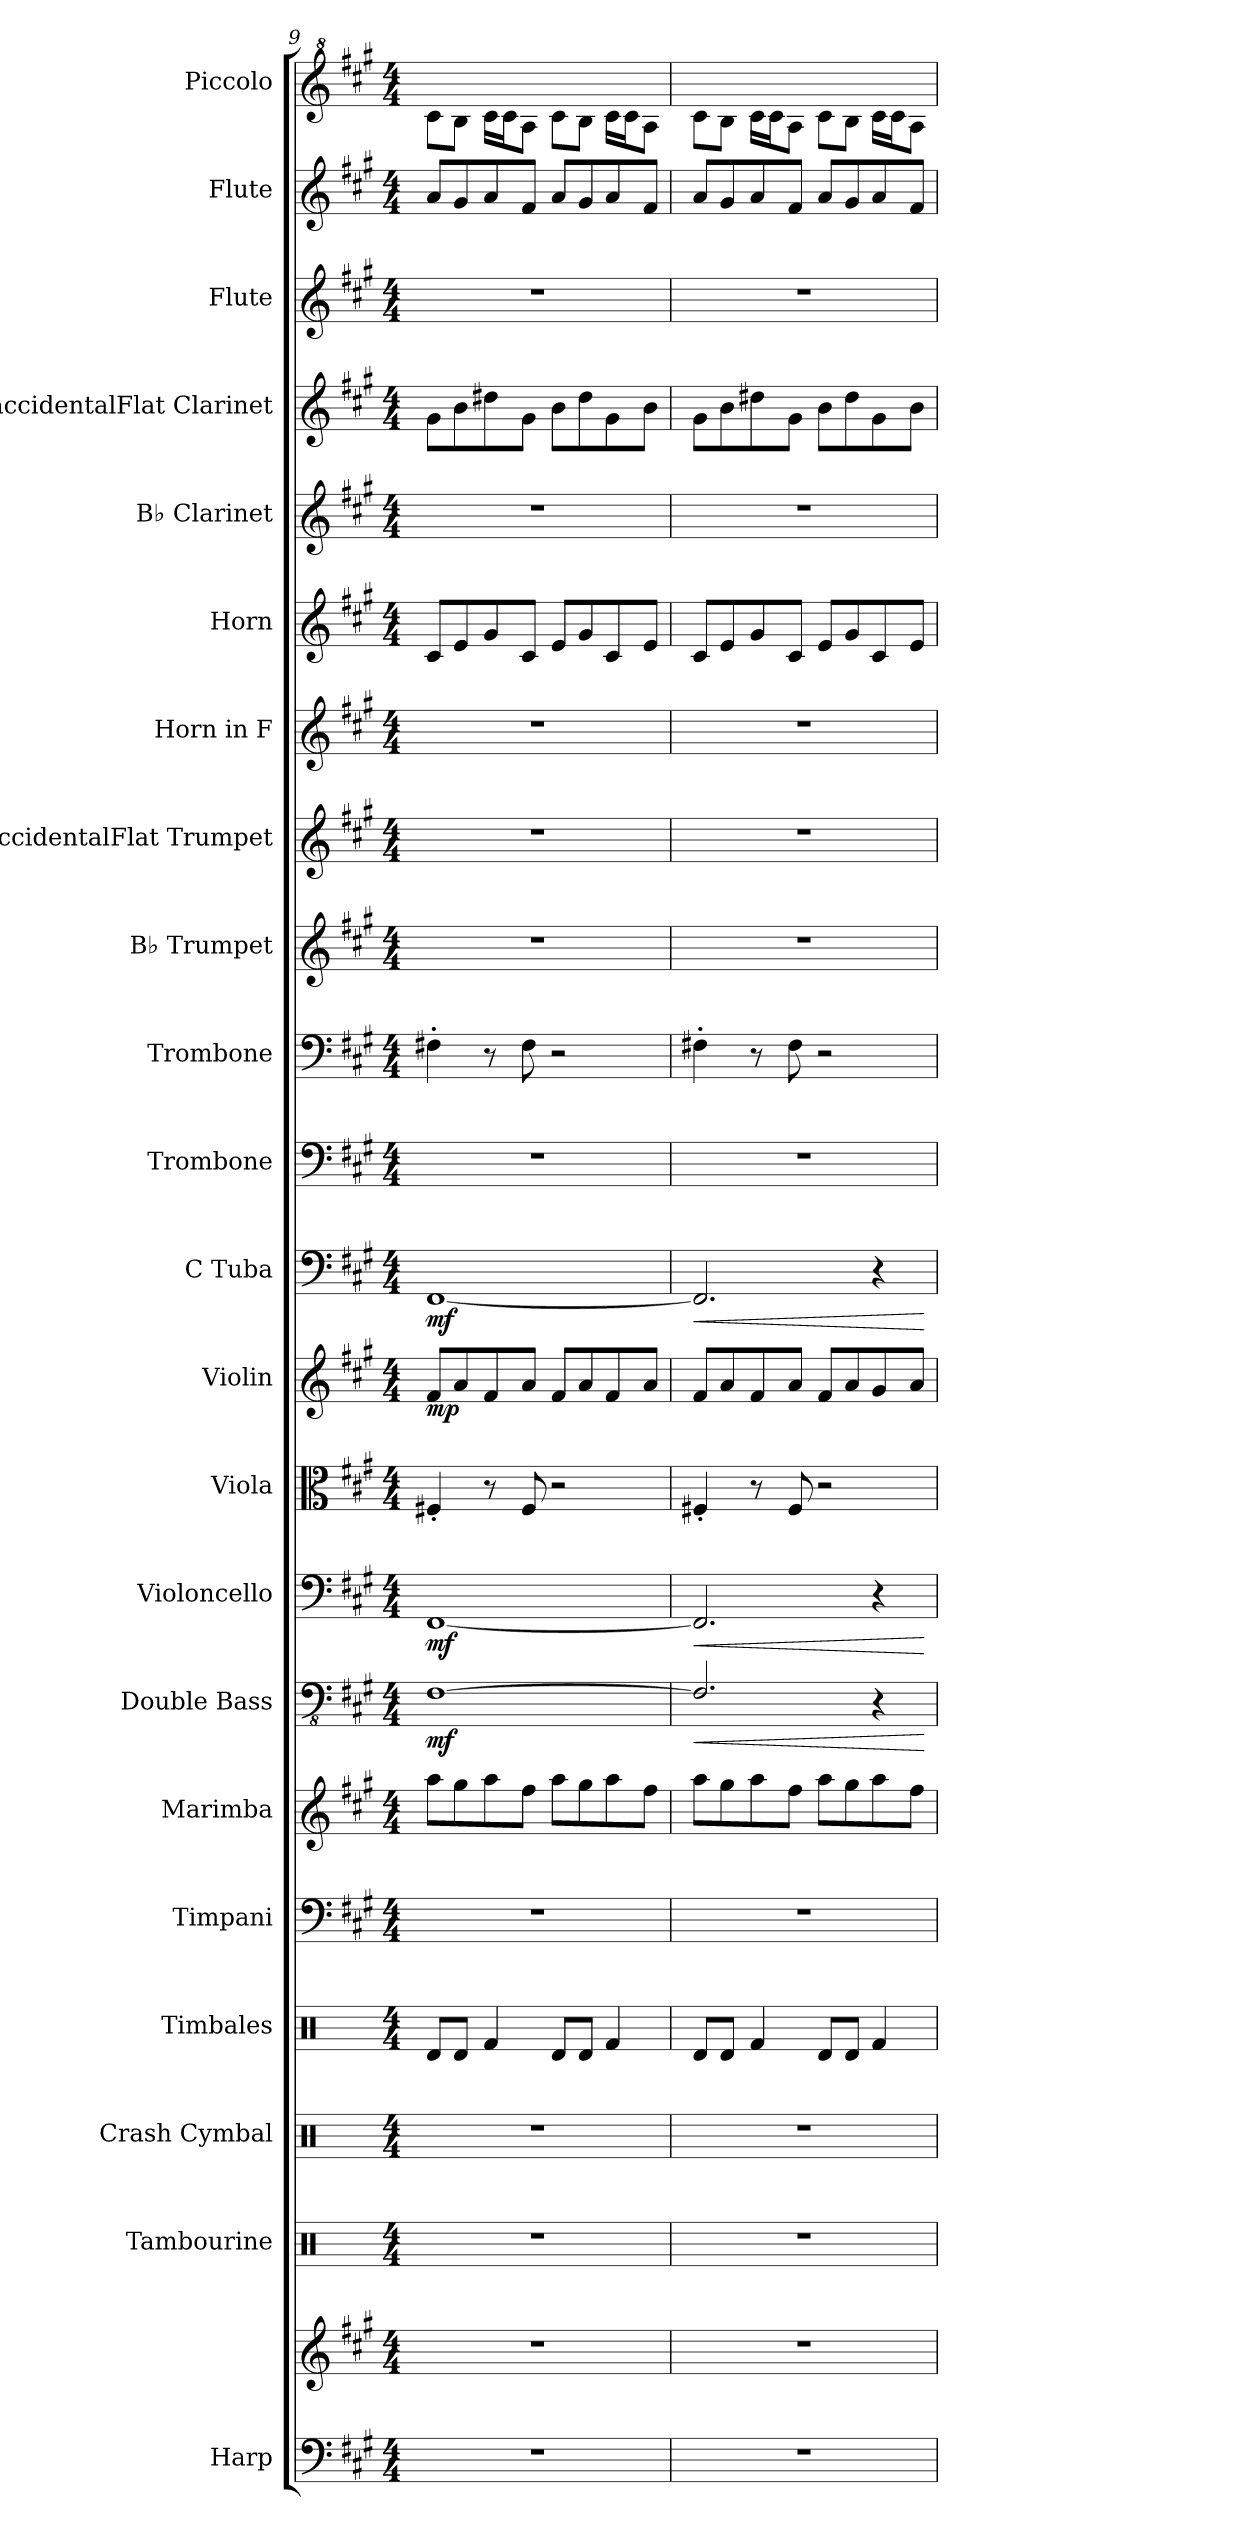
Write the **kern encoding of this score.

**kern	**kern	**kern	**kern	**kern	**dynam	**kern	**kern	**kern	**dynam	**kern	**dynam	**kern	**kern	**dynam	**kern	**dynam	**kern	**kern	**kern	**kern	**kern	**kern	**kern	**kern	**kern	**kern	**kern	**dynam
*part22	*part22	*part21	*part20	*part19	*part19	*part18	*part17	*part16	*part16	*part15	*part15	*part14	*part13	*part13	*part12	*part12	*part11	*part10	*part9	*part8	*part7	*part6	*part5	*part4	*part3	*part2	*part1	*part1
*staff23	*staff22	*staff21	*staff20	*staff19	*staff19	*staff18	*staff17	*staff16	*staff16	*staff15	*staff15	*staff14	*staff13	*staff13	*staff12	*staff12	*staff11	*staff10	*staff9	*staff8	*staff7	*staff6	*staff5	*staff4	*staff3	*staff2	*staff1	*staff1
*I"Harp	*	*I"Tambourine	*I"Crash Cymbal	*I"Timbales	*	*I"Timpani	*I"Marimba	*I"Double Bass	*	*I"Violoncello	*	*I"Viola	*I"Violin	*	*I"C Tuba	*	*I"Trombone	*I"Trombone	*I"B♭ Trumpet	*I"BaccidentalFlat Trumpet	*I"Horn in F	*I"Horn	*I"B♭ Clarinet	*I"BaccidentalFlat Clarinet	*I"Flute	*I"Flute	*I"Piccolo	*
*I'Hrp.	*	*I'Tamb.	*I'Cr. Cym.	*I'Timb.	*	*I'Timp.	*I'Mrm.	*	*	*I'Vlc.	*	*I'Vla.	*I'Vln.	*	*I'C Tu.	*	*I'Tbn.	*I'Trb.	*I'B♭ Tpt.	*I'BaccidentalFlat Tpt.	*	*I'Hn.	*I'B♭ Cl.	*I'BaccidentalFlat Cl.	*I'Fl.	*I'Fl.	*I'Picc.	*
*clefF4	*clefG2	*clefX	*clefX	*clefX	*	*clefF4	*clefG2	*clefFv4	*	*clefF4	*	*clefC3	*clefG2	*	*clefF4	*	*clefF4	*clefF4	*clefG2	*clefG2	*clefG2	*clefG2	*clefG2	*clefG2	*clefG2	*clefG2	*clefG^2	*
*	*	*	*	*	*	*	*	*ITrd7c12	*	*	*	*	*	*	*	*	*	*	*ITrd1c2	*ITrd1c2	*ITrd4c7	*ITrd4c7	*ITrd1c2	*ITrd1c2	*	*	*ITrd-7c-12	*
*k[f#c#g#]	*k[f#c#g#]	*k[]	*k[]	*k[]	*	*k[f#c#g#]	*k[f#c#g#]	*k[f#c#g#]	*	*k[f#c#g#]	*	*k[f#c#g#]	*k[f#c#g#]	*	*k[f#c#g#]	*	*k[f#c#g#]	*k[f#c#g#]	*k[f#]	*k[f#]	*k[f#c#]	*k[f#c#]	*k[f#]	*k[f#]	*k[f#c#g#]	*k[f#c#g#]	*k[f#c#g#]	*
*M4/4	*M4/4	*M4/4	*M4/4	*M4/4	*	*M4/4	*M4/4	*M4/4	*	*M4/4	*	*M4/4	*M4/4	*	*M4/4	*	*M4/4	*M4/4	*M4/4	*M4/4	*M4/4	*M4/4	*M4/4	*M4/4	*M4/4	*M4/4	*M4/4	*
=9	=9	=9	=9	=9	=9	=9	=9	=9	=9	=9	=9	=9	=9	=9	=9	=9	=9	=9	=9	=9	=9	=9	=9	=9	=9	=9	=9	=9
!	!	!	!	!	!LO:DY:b	!	!	!	!LO:DY:b	!	!LO:DY:b	!	!	!LO:DY:b	!	!LO:DY:b	!	!	!	!	!	!	!	!	!	!	!	!LO:DY:b
!	!	!	!	!	!	!	!	!	!	!	!	!	!	!	!	!	!	!	!	!	!	!	!	!	!	!	!	!LO:DY:n=1:b
!	!	!	!	!	!	!	!	!	!	!	!	!	!	!	!	!	!	!	!	!	!	!	!	!	!	!	!	!LO:DY:n=2:b
1r	1r	1r	1r	8Rd/L	other-dynamics	1r	8aa\L	[1FFF#	mf	[1FF#	mf	4F#X'/	8f#/L	mp	[1FF#	mf	1r	4F#X'\	1r	1r	1r	8F#/L	1r	8f#\L	1r	8a/L	8ccc#\L	other-dynamics other-dynamics mf
.	.	.	.	8Rd/J	.	.	8gg#\	.	.	.	.	.	8a/	.	.	.	.	.	.	.	.	8A/	.	8a\	.	8g#/	8bb\J	.
.	.	.	.	4Rf/	.	.	8aa\	.	.	.	.	8r	8f#/	.	.	.	.	8r	.	.	.	8c#/	.	8cc#X\	.	8a/	16ccc#\LL	.
.	.	.	.	.	.	.	.	.	.	.	.	.	.	.	.	.	.	.	.	.	.	.	.	.	.	.	16ccc#\J	.
.	.	.	.	.	.	.	8ff#\J	.	.	.	.	8F#/	8a/J	.	.	.	.	8F#\	.	.	.	8F#/J	.	8f#\J	.	8f#/J	8aa\J	.
!	!	!	!	!	!LO:DY:b	!	!	!	!	!	!	!	!	!	!	!	!	!	!	!	!	!	!	!	!	!	!	!
.	.	.	.	8Rd/L	other-dynamics	.	8aa\L	.	.	.	.	2r	8f#/L	.	.	.	.	2r	.	.	.	8A/L	.	8a\L	.	8a/L	8ccc#\L	.
.	.	.	.	8Rd/J	.	.	8gg#\	.	.	.	.	.	8a/	.	.	.	.	.	.	.	.	8c#/	.	8cc#\	.	8g#/	8bb\J	.
.	.	.	.	4Rf/	.	.	8aa\	.	.	.	.	.	8f#/	.	.	.	.	.	.	.	.	8F#/	.	8f#\	.	8a/	16ccc#\LL	.
.	.	.	.	.	.	.	.	.	.	.	.	.	.	.	.	.	.	.	.	.	.	.	.	.	.	.	16ccc#\J	.
.	.	.	.	.	.	.	8ff#\J	.	.	.	.	.	8a/J	.	.	.	.	.	.	.	.	8A/J	.	8a\J	.	8f#/J	8aa\J	.
=10	=10	=10	=10	=10	=10	=10	=10	=10	=10	=10	=10	=10	=10	=10	=10	=10	=10	=10	=10	=10	=10	=10	=10	=10	=10	=10	=10	=10
!	!	!	!	!	!LO:DY:b	!	!	!	!LO:HP:b	!	!LO:HP:b	!	!	!	!	!LO:HP:b	!	!	!	!	!	!	!	!	!	!	!	!
1r	1r	1r	1r	8Rd/L	other-dynamics	1r	8aa\L	2.FFF#/]	<	2.FF#/]	<	4F#X'/	8f#/L	.	2.FF#/]	<	1r	4F#X'\	1r	1r	1r	8F#/L	1r	8f#\L	1r	8a/L	8ccc#\L	.
.	.	.	.	8Rd/J	.	.	8gg#\	.	.	.	.	.	8a/	.	.	.	.	.	.	.	.	8A/	.	8a\	.	8g#/	8bb\J	.
.	.	.	.	4Rf/	.	.	8aa\	.	.	.	.	8r	8f#/	.	.	.	.	8r	.	.	.	8c#/	.	8cc#X\	.	8a/	16ccc#\LL	.
.	.	.	.	.	.	.	.	.	.	.	.	.	.	.	.	.	.	.	.	.	.	.	.	.	.	.	16ccc#\J	.
.	.	.	.	.	.	.	8ff#\J	.	.	.	.	8F#/	8a/J	.	.	.	.	8F#\	.	.	.	8F#/J	.	8f#\J	.	8f#/J	8aa\J	.
!	!	!	!	!	!LO:DY:b	!	!	!	!	!	!	!	!	!	!	!	!	!	!	!	!	!	!	!	!	!	!	!
.	.	.	.	8Rd/L	other-dynamics	.	8aa\L	.	.	.	.	2r	8f#/L	.	.	.	.	2r	.	.	.	8A/L	.	8a\L	.	8a/L	8ccc#\L	.
.	.	.	.	8Rd/J	.	.	8gg#\	.	.	.	.	.	8a/	.	.	.	.	.	.	.	.	8c#/	.	8cc#\	.	8g#/	8bb\J	.
.	.	.	.	4Rf/	.	.	8aa\	4r	.	4r	.	.	8g#/	.	4r	.	.	.	.	.	.	8F#/	.	8f#\	.	8a/	16ccc#\LL	.
.	.	.	.	.	.	.	.	.	.	.	.	.	.	.	.	.	.	.	.	.	.	.	.	.	.	.	16ccc#\J	.
.	.	.	.	.	.	.	8ff#\J	.	.	.	.	.	8a/J	.	.	.	.	.	.	.	.	8A/J	.	8a\J	.	8f#/J	8aa\J	.
.	.	.	.	.	.	.	.	.	[	.	[	.	.	.	.	[	.	.	.	.	.	.	.	.	.	.	.	.
=	=	=	=	=	=	=	=	=	=	=	=	=	=	=	=	=	=	=	=	=	=	=	=	=	=	=	=	=
*-	*-	*-	*-	*-	*-	*-	*-	*-	*-	*-	*-	*-	*-	*-	*-	*-	*-	*-	*-	*-	*-	*-	*-	*-	*-	*-	*-	*-
